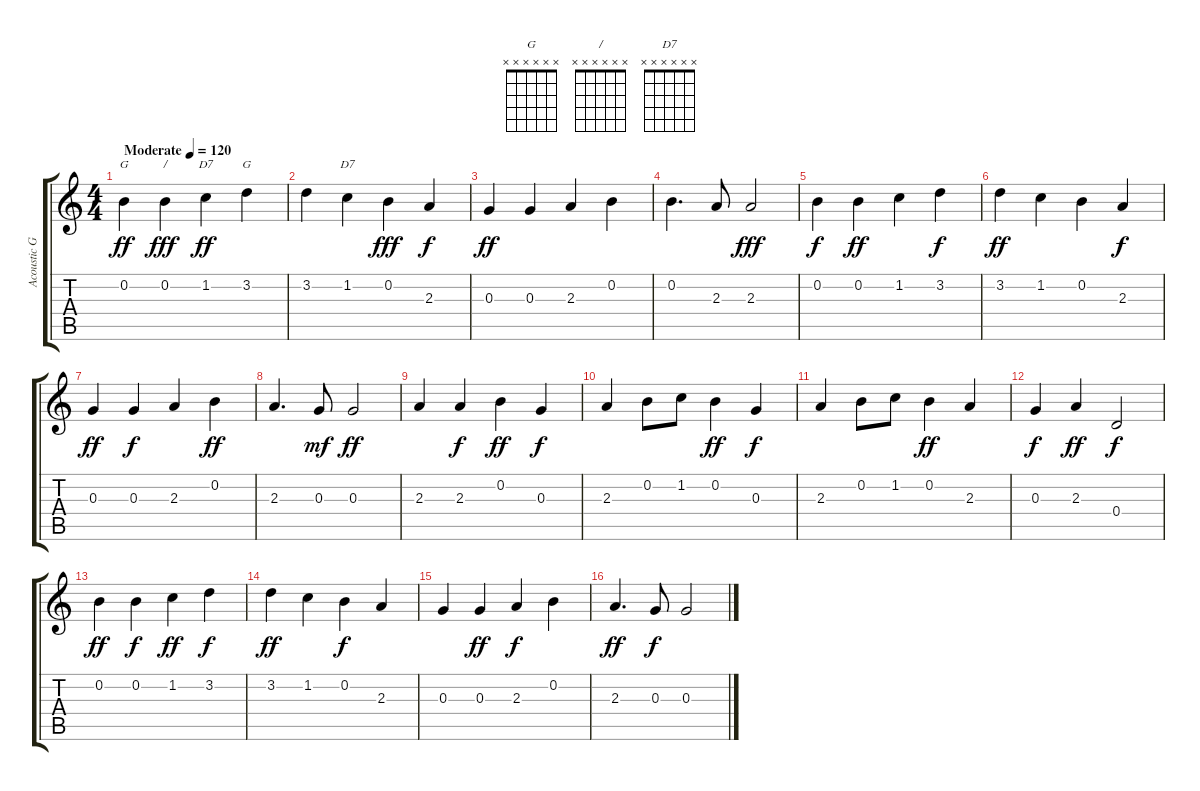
\track ("Acoustic Guitar (nylon)" "Acoustic G") {instrument acousticguitarnylon}
\staff {score tabs}
\tuning (E4 B3 G3 D3 A2 E2) {hide}
\chord ("G" 3 0 0 0 2 3)
\chord ("/" x x x x x x)
\chord ("D7" 2 1 2 0 x x)
\chord ("G" x x x x x x)
\chord ("D7" x x x x x x)
\ts (4 4)
\tempo (120 "Moderate")
\clef g2
\ks c
0.2.4{ch "G" dy ff instrument acousticguitarnylon} 0.2.4{ch "/" dy fff} 1.2.4{ch "D7" dy ff} 3.2.4{ch "G"} |
3.2.4 1.2.4{ch "D7"} 0.2.4{dy fff} 2.3.4{dy f} |
0.3.4{dy ff} 0.3.4 2.3.4 0.2.4 |
0.2.4{d} 2.3.8 2.3.2{dy fff} |
0.2.4{dy f} 0.2.4{dy ff} 1.2.4 3.2.4{dy f} |
3.2.4{dy ff} 1.2.4 0.2.4 2.3.4{dy f} |
0.3.4{dy ff} 0.3.4{dy f} 2.3.4 0.2.4{dy ff} |
2.3.4{d} 0.3.8{dy mf} 0.3.2{dy ff} |
2.3.4 2.3.4{dy f} 0.2.4{dy ff} 0.3.4{dy f} |
2.3.4 0.2.8 1.2.8 0.2.4{dy ff} 0.3.4{dy f} |
2.3.4 0.2.8 1.2.8 0.2.4{dy ff} 2.3.4 |
0.3.4{dy f} 2.3.4{dy ff} 0.4.2{dy f} |
0.2.4{dy ff} 0.2.4{dy f} 1.2.4{dy ff} 3.2.4{dy f} |
3.2.4{dy ff} 1.2.4 0.2.4{dy f} 2.3.4 |
0.3.4 0.3.4{dy ff} 2.3.4{dy f} 0.2.4 |
2.3.4{d dy ff} 0.3.8{dy f} 0.3.2
